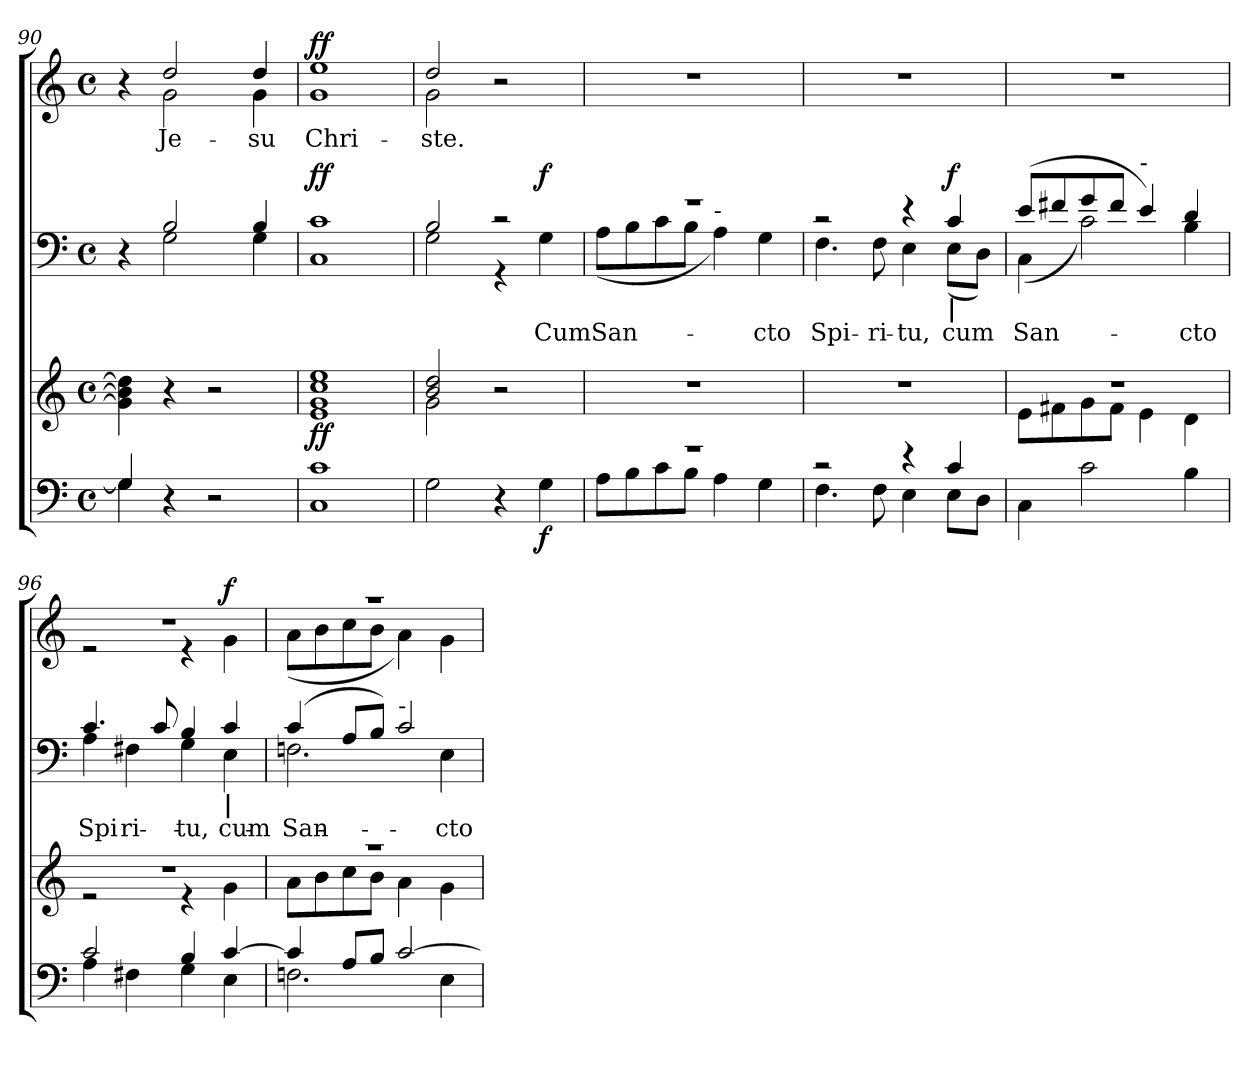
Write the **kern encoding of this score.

**kern	**dynam	**kern	**dynam	**kern	**text	**dynam	**kern	**text	**dynam
*part4	*part4	*part3	*part3	*part2	*part2	*part2	*part1	*part1	*part1
*staff4	*staff4	*staff3	*staff3	*staff2	*staff2	*staff2	*staff1	*staff1	*staff1
*clefF4	*	*clefG2	*	*clefF4	*	*	*clefG2	*	*
*k[]	*	*k[]	*	*k[]	*	*	*k[]	*	*
*C:	*	*C:	*	*C:	*	*	*C:	*	*
*M4/4	*	*M4/4	*	*M4/4	*	*	*M4/4	*	*
*met(c)	*	*met(c)	*	*met(c)	*	*	*met(c)	*	*
=90	=90	=90	=90	=90	=90	=90	=90	=90	=90
*^	*	*	*	*^	*	*	*^	*	*
4Gi/]	4Gi\	.	4gi\] 4bi] 4ddi]	.	4r	4ryy	.	.	4r	4ryy	.	.
!	!	!	!	!	!	!	!	!	!	!	!LO:LY:b:color=#000000	!
4r	4ryy	.	4r	.	2Bi/	2Gi\	.	.	2ddi/	2gi\	Je-	.
2r	2ryy	.	2r	.	.	.	.	.	.	.	.	.
!	!	!	!	!	!	!	!	!	!	!	!LO:LY:b:color=#000000	!
.	.	.	.	.	4Bi/	4Gi\	.	.	4ddi/	4gi\	-su	.
!!LO:PB:g=z	!!
=91	=91	=91	=91	=91	=91	=91	=91	=91	=91	=91	=91	=91
!	!	!	!	!	!	!	!	!	!	!	!LO:LY:b:color=#000000	!
1ci	1Ci	.	1ei 1gi 1cci 1eei	ff	1ci	1Ci	.	ff	1eei	1gi	Chri-	ff
*v	*v	*	*	*	*	*	*	*	*	*	*	*
=92	=92	=92	=92	=92	=92	=92	=92	=92	=92	=92	=92
*	*	*^	*	*	*	*	*	*	*	*	*
*^	*	*	*	*	*	*	*	*	*	*	*	*
!	!	!	!	!	!	!	!	!	!	!	!	!LO:LY:b:color=#000000	!
*v	*v	*	*	*	*	*	*	*	*	*	*	*	*
2Gi\	.	2bi/ 2ddi	2gi\	.	2Bi/	2Gi\	.	.	2ddi/	2gi\	-ste.	.
4r	.	2r	2ryy	.	2r	4r	.	.	2r	2ryy	.	.
!	!	!	!	!	!	!	!LO:LY:a:color=#000000	!	!	!	!	!
4Gi\	f	.	.	.	.	4Gi\	Cum	f	.	.	.	.
*	*	*v	*v	*	*	*	*	*	*v	*v	*	*
=93	=93	=93	=93	=93	=93	=93	=93	=93	=93	=93
*^	*	*	*	*	*	*	*	*	*	*
!	!	!	!	!	!	!	!LO:LY:a:color=#000000	!	!	!	!
1r	8Ai\L	.	1r	.	1r	(8Ai\L	San-	.	1r	.	.
.	8Bi\	.	.	.	.	8Bi\	.	.	.	.	.
.	8ci\	.	.	.	.	8ci\	.	.	.	.	.
.	8Bi\J	.	.	.	.	8Bi\J	.	.	.	.	.
!	!	!	!	!	!	!LO:TX:a:t=-	!	!	!	!	!
.	4Ai\	.	.	.	.	4Ai\)	.	.	.	.	.
!	!	!	!	!	!	!	!LO:LY:a:color=#000000	!	!	!	!
.	4Gi\	.	.	.	.	4Gi\	-cto	.	.	.	.
=94	=94	=94	=94	=94	=94	=94	=94	=94	=94	=94	=94
!	!	!	!	!	!	!	!LO:LY:a:color=#000000	!	!	!	!
2r	4.Fi\	.	1r	.	2r	4.Fi\	Spi-	.	1r	.	.
!	!	!	!	!	!	!	!LO:LY:a:color=#000000	!	!	!	!
.	8Fi\	.	.	.	.	8Fi\	-ri-	.	.	.	.
!	!	!	!	!	!	!	!LO:LY:a:color=#000000	!	!	!	!
4r	4Ei\	.	.	.	4r	4Ei\	-tu,	.	.	.	.
!	!	!	!	!	!LO:TX:b:B:t=|	!	!	!	!	!	!
!	!	!	!	!	!	!	!LO:LY:a:color=#000000	!	!	!	!
4ci/	8Ei\L	.	.	.	4ci/	(8Ei\L	cum	f	.	.	.
.	8Di\J	.	.	.	.	8Di\J)	.	.	.	.	.
*v	*v	*	*	*	*	*	*	*	*	*	*
=95	=95	=95	=95	=95	=95	=95	=95	=95	=95	=95
*	*	*^	*	*	*	*	*	*	*	*
*^	*	*	*	*	*	*	*	*	*	*	*
!	!	!	!	!	!	!	!	!LO:LY:a:color=#000000	!	!	!	!
*v	*v	*	*	*	*	*	*	*	*	*	*	*
4Ci\	.	1r	8ei\L	.	(8ei/L	(4Ci\	San-	.	1r	.	.
.	.	.	8f#Xi\	.	8f#Xi/	.	.	.	.	.	.
2ci\	.	.	8gi\	.	8gi/	2ci\)	.	.	.	.	.
.	.	.	8f#i\J	.	8f#i/J	.	.	.	.	.	.
!	!	!	!	!	!LO:TX:a:t=-	!	!	!	!	!	!
.	.	.	4ei\	.	4ei/)	.	.	.	.	.	.
!	!	!	!	!	!	!	!LO:LY:a:color=#000000	!	!	!	!
4Bi\	.	.	4di\	.	4di/	4Bi\	-cto	.	.	.	.
=96	=96	=96	=96	=96	=96	=96	=96	=96	=96	=96	=96
*^	*	*	*	*	*	*	*	*	*	*	*
!	!	!	!	!	!	!	!	!LO:LY:a:color=#000000	!	!	!	!
*	*	*	*	*	*	*	*	*	*	*^	*	*
2ci/	4Ai\	.	1r	2r	.	4.ci/	4Ai\	Spi-	.	1r	2r	.	.
!	!	!	!	!	!	!	!	!LO:LY:a:color=#000000	!	!	!	!	!
.	4F#Xi\	.	.	.	.	.	4F#Xi\	-ri-	.	.	.	.	.
.	.	.	.	.	.	8ci/	.	.	.	.	.	.	.
!	!	!	!	!	!	!	!	!LO:LY:a:color=#000000	!	!	!	!	!
4Bi/	4Gi\	.	.	4r	.	4Bi/	4Gi\	-tu,	.	.	4r	.	.
!	!	!	!	!	!	!LO:TX:b:B:t=|	!	!	!	!	!	!	!
!	!	!	!	!	!	!	!	!LO:LY:a:color=#000000	!	!	!	!	!
[>4ci/	4Ei\	.	.	4gi\	.	4ci/	4Ei\	cum	.	.	4gi\	.	f
!!LO:LB:g=z	!!
=97	=97	=97	=97	=97	=97	=97	=97	=97	=97	=97	=97	=97	=97
!	!	!	!	!	!	!	!	!LO:LY:a:color=#000000	!	!	!	!	!
4ci/]	2.Fni\	.	1r	8ai\L	.	(4ci/	2.Fni\	San-	.	1r	(8ai\L	.	.
.	.	.	.	8bi\	.	.	.	.	.	.	8bi\	.	.
8Ai/L	.	.	.	8cci\	.	8Ai/L	.	.	.	.	8cci\	.	.
8Bi/J	.	.	.	8bi\J	.	8Bi/J)	.	.	.	.	8bi\J	.	.
!	!	!	!	!	!	!LO:TX:a:t=-	!	!	!	!	!	!	!
[>2ci/	.	.	.	4ai\	.	2ci/	.	.	.	.	4ai\)	.	.
!	!	!	!	!	!	!	!	!LO:LY:a:color=#000000	!	!	!	!	!
.	4Ei\	.	.	4gi\	.	.	4Ei\	-cto	.	.	4gi\	.	.
*v	*v	*	*	*	*	*v	*v	*	*	*v	*v	*	*
*	*	*v	*v	*	*	*	*	*	*	*
=	=	=	=	=	=	=	=	=	=
*-	*-	*-	*-	*-	*-	*-	*-	*-	*-
